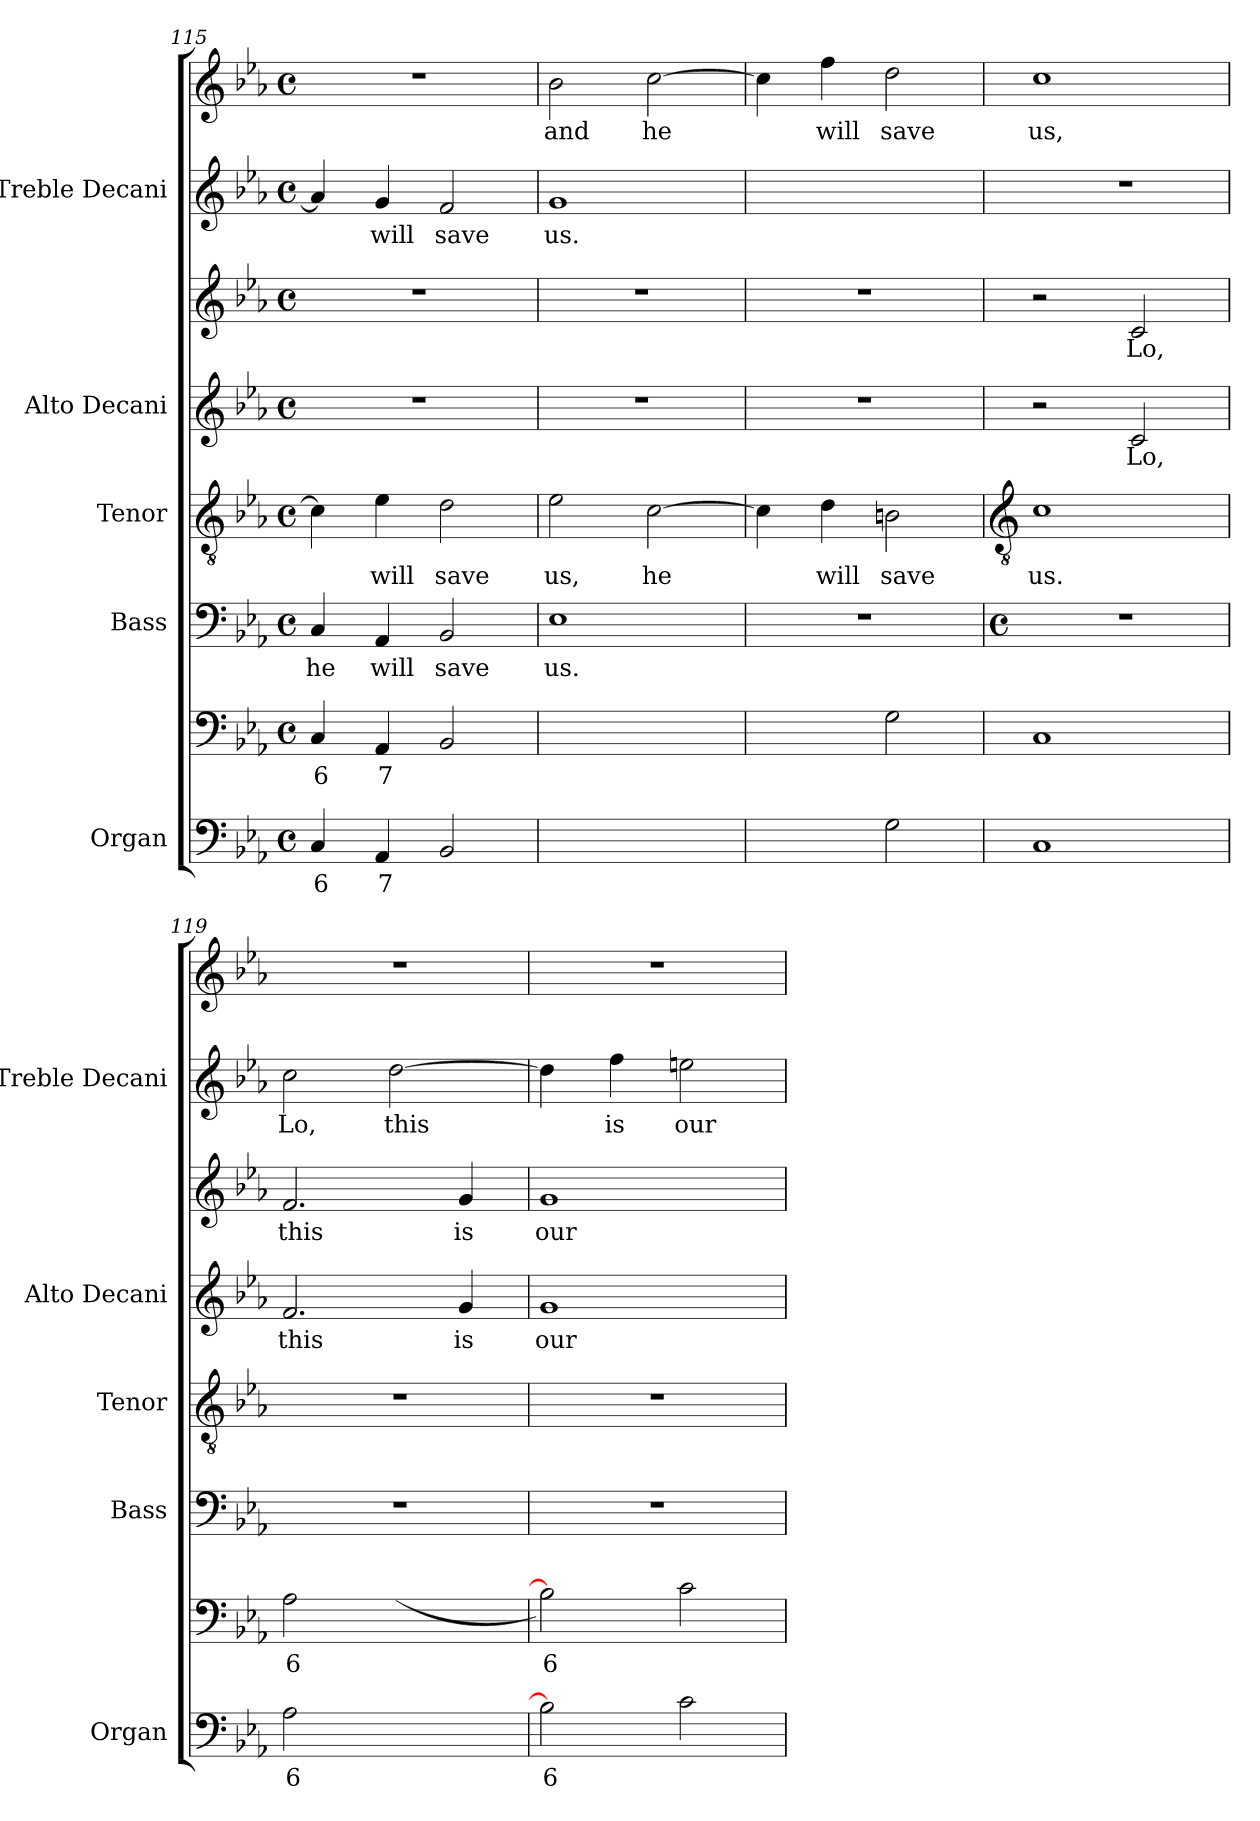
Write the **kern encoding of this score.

**kern	**text	**kern	**text	**kern	**text	**kern	**text	**kern	**text	**kern	**text	**kern	**text	**kern	**text
*part5	*part5	*part5	*part5	*part4	*part4	*part3	*part3	*part2	*part2	*part2	*part2	*part1	*part1	*part1	*part1
*staff8	*staff8	*staff7	*staff7	*staff6	*staff6	*staff5	*staff5	*staff4	*staff4	*staff3	*staff3	*staff2	*staff2	*staff1	*staff1
*I"Organ	*	*	*	*I"Bass	*	*I"Tenor	*	*I"Alto Decani	*	*	*	*I"Treble Decani	*	*	*
*I'Organ	*	*	*	*I'Bass	*	*I'Tenor	*	*I'Alto Decani	*	*	*	*I'Treble Decani	*	*	*
*clefF4	*	*clefF4	*	*clefF4	*	*clefGv2	*	*clefG2	*	*clefG2	*	*clefG2	*	*clefG2	*
*k[b-e-a-]	*	*k[b-e-a-]	*	*k[b-e-a-]	*	*k[b-e-a-]	*	*k[b-e-a-]	*	*k[b-e-a-]	*	*k[b-e-a-]	*	*k[b-e-a-]	*
*E-:	*	*E-:	*	*E-:	*	*E-:	*	*E-:	*	*E-:	*	*E-:	*	*E-:	*
*M4/4	*	*M4/4	*	*M4/4	*	*M4/4	*	*M4/4	*	*M4/4	*	*M4/4	*	*M4/4	*
*met(c)	*	*met(c)	*	*met(c)	*	*met(c)	*	*met(c)	*	*met(c)	*	*met(c)	*	*met(c)	*
=115	=115	=115	=115	=115	=115	=115	=115	=115	=115	=115	=115	=115	=115	=115	=115
!	!LO:LY:b	!	!LO:LY:b	!	!LO:LY:b	!	!	!	!	!	!	!	!	!	!
4C	6	4C	6	4C	he	4c]	.	1r	.	1r	.	4a-]	.	1r	.
!	!LO:LY:b	!	!LO:LY:b	!	!LO:LY:b	!	!LO:LY:b	!	!	!	!	!	!LO:LY:b	!	!
4AA-	7	4AA-	7	4AA-	will	4e-	will	.	.	.	.	4g	will	.	.
!	!	!	!	!	!LO:LY:b	!	!LO:LY:b	!	!	!	!	!	!LO:LY:b	!	!
2BB-	.	2BB-	.	2BB-	save	2d	save	.	.	.	.	2f	save	.	.
=116	=116	=116	=116	=116	=116	=116	=116	=116	=116	=116	=116	=116	=116	=116	=116
!	!LO:LY:b	!	!LO:LY:b	!	!LO:LY:b	!	!LO:LY:b	!	!	!	!	!	!LO:LY:b	!	!LO:LY:b
[2E-yy	5	[2E-yy	5	1E-	us.	2e-	us,	1r	.	1r	.	1g	us.	2b-	and
!	!LO:LY:b	!	!LO:LY:b	!	!	!	!LO:LY:b	!	!	!	!	!	!	!	!LO:LY:b
2E-yy]	6	2E-yy]	6	.	.	[2c	he	.	.	.	.	.	.	[2cc	he
=117	=117	=117	=117	=117	=117	=117	=117	=117	=117	=117	=117	=117	=117	=117	=117
!	!LO:LY:b	!	!LO:LY:b	!	!	!	!	!	!	!	!	!	!	!	!
[4Fyy	5	[4Fyy	5	1r	.	4c]	.	1r	.	1r	.	1ryy	.	4cc]	.
!	!LO:LY:b	!	!LO:LY:b	!	!	!	!LO:LY:b	!	!	!	!	!	!	!	!LO:LY:b
4Fyy]	6	4Fyy]	6	.	.	4d\	will	.	.	.	.	.	.	4ff	will
!	!	!	!	!	!	!	!LO:LY:b	!	!	!	!	!	!	!	!LO:LY:b
2G	.	2G	.	.	.	2Bn	save	.	.	.	.	.	.	2dd\	save
!!LO:LB:g=z
=118	=118	=118	=118	=118	=118	=118	=118	=118	=118	=118	=118	=118	=118	=118	=118
*	*	*	*	*	*	*clefGv2	*	*	*	*	*	*	*	*	*
*	*	*	*	*M4/4	*	*	*	*	*	*	*	*	*	*	*
*	*	*	*	*met(c)	*	*	*	*	*	*	*	*	*	*	*
*^	*	*^	*	*	*	*	*	*	*	*	*	*	*	*	*
!	!	!	!	!	!	!	!	!	!LO:LY:b	!	!	!	!	!	!	!	!LO:LY:b
1ryy	1C	.	1ryy	1C	.	1r	.	1c	us.	2r	.	2r	.	1r	.	1cc	us,
!	!	!	!	!	!	!	!	!	!	!	!LO:LY:b	!	!LO:LY:b	!	!	!	!
.	.	.	.	.	.	.	.	.	.	2c	Lo,	2c	Lo,	.	.	.	.
=119	=119	=119	=119	=119	=119	=119	=119	=119	=119	=119	=119	=119	=119	=119	=119	=119	=119
!	!	!LO:LY:b	!	!	!LO:LY:b	!	!	!	!	!	!LO:LY:b	!	!LO:LY:b	!	!LO:LY:b	!	!
1ryy	2A-	6	1ryy	2A-	6	1r	.	1r	.	2.f	this	2.f	this	2cc	Lo,	1r	.
!	!	!LO:LY:b	!	!	!LO:LY:b	!	!	!	!	!	!	!	!	!	!LO:LY:b	!	!
.	[4B-yy	5	.	(>[4B-yy	5	.	.	.	.	.	.	.	.	[2dd	this	.	.
!	!	!LO:LY:b	!	!	!LO:LY:b	!	!	!	!	!	!LO:LY:b	!	!LO:LY:b	!	!	!	!
.	4B-yy_	6	.	4B-yy_	6	.	.	.	.	4g	is	4g	is	.	.	.	.
=120	=120	=120	=120	=120	=120	=120	=120	=120	=120	=120	=120	=120	=120	=120	=120	=120	=120
!	!	!LO:LY:b	!	!	!LO:LY:b	!	!	!	!	!	!LO:LY:b	!	!LO:LY:b	!	!	!	!
1ryy	2B-]	6	1ryy	2B-])	6	1r	.	1r	.	1g	our	1g	our	4dd]	.	1r	.
!	!	!	!	!	!	!	!	!	!	!	!	!	!	!	!LO:LY:b	!	!
.	.	.	.	.	.	.	.	.	.	.	.	.	.	4ff	is	.	.
!	!	!	!	!	!	!	!	!	!	!	!	!	!	!	!LO:LY:b	!	!
.	2c	.	.	2c	.	.	.	.	.	.	.	.	.	2een	our	.	.
*v	*v	*	*	*	*	*	*	*	*	*	*	*	*	*	*	*	*
*	*	*v	*v	*	*	*	*	*	*	*	*	*	*	*	*	*
=	=	=	=	=	=	=	=	=	=	=	=	=	=	=	=
*-	*-	*-	*-	*-	*-	*-	*-	*-	*-	*-	*-	*-	*-	*-	*-
